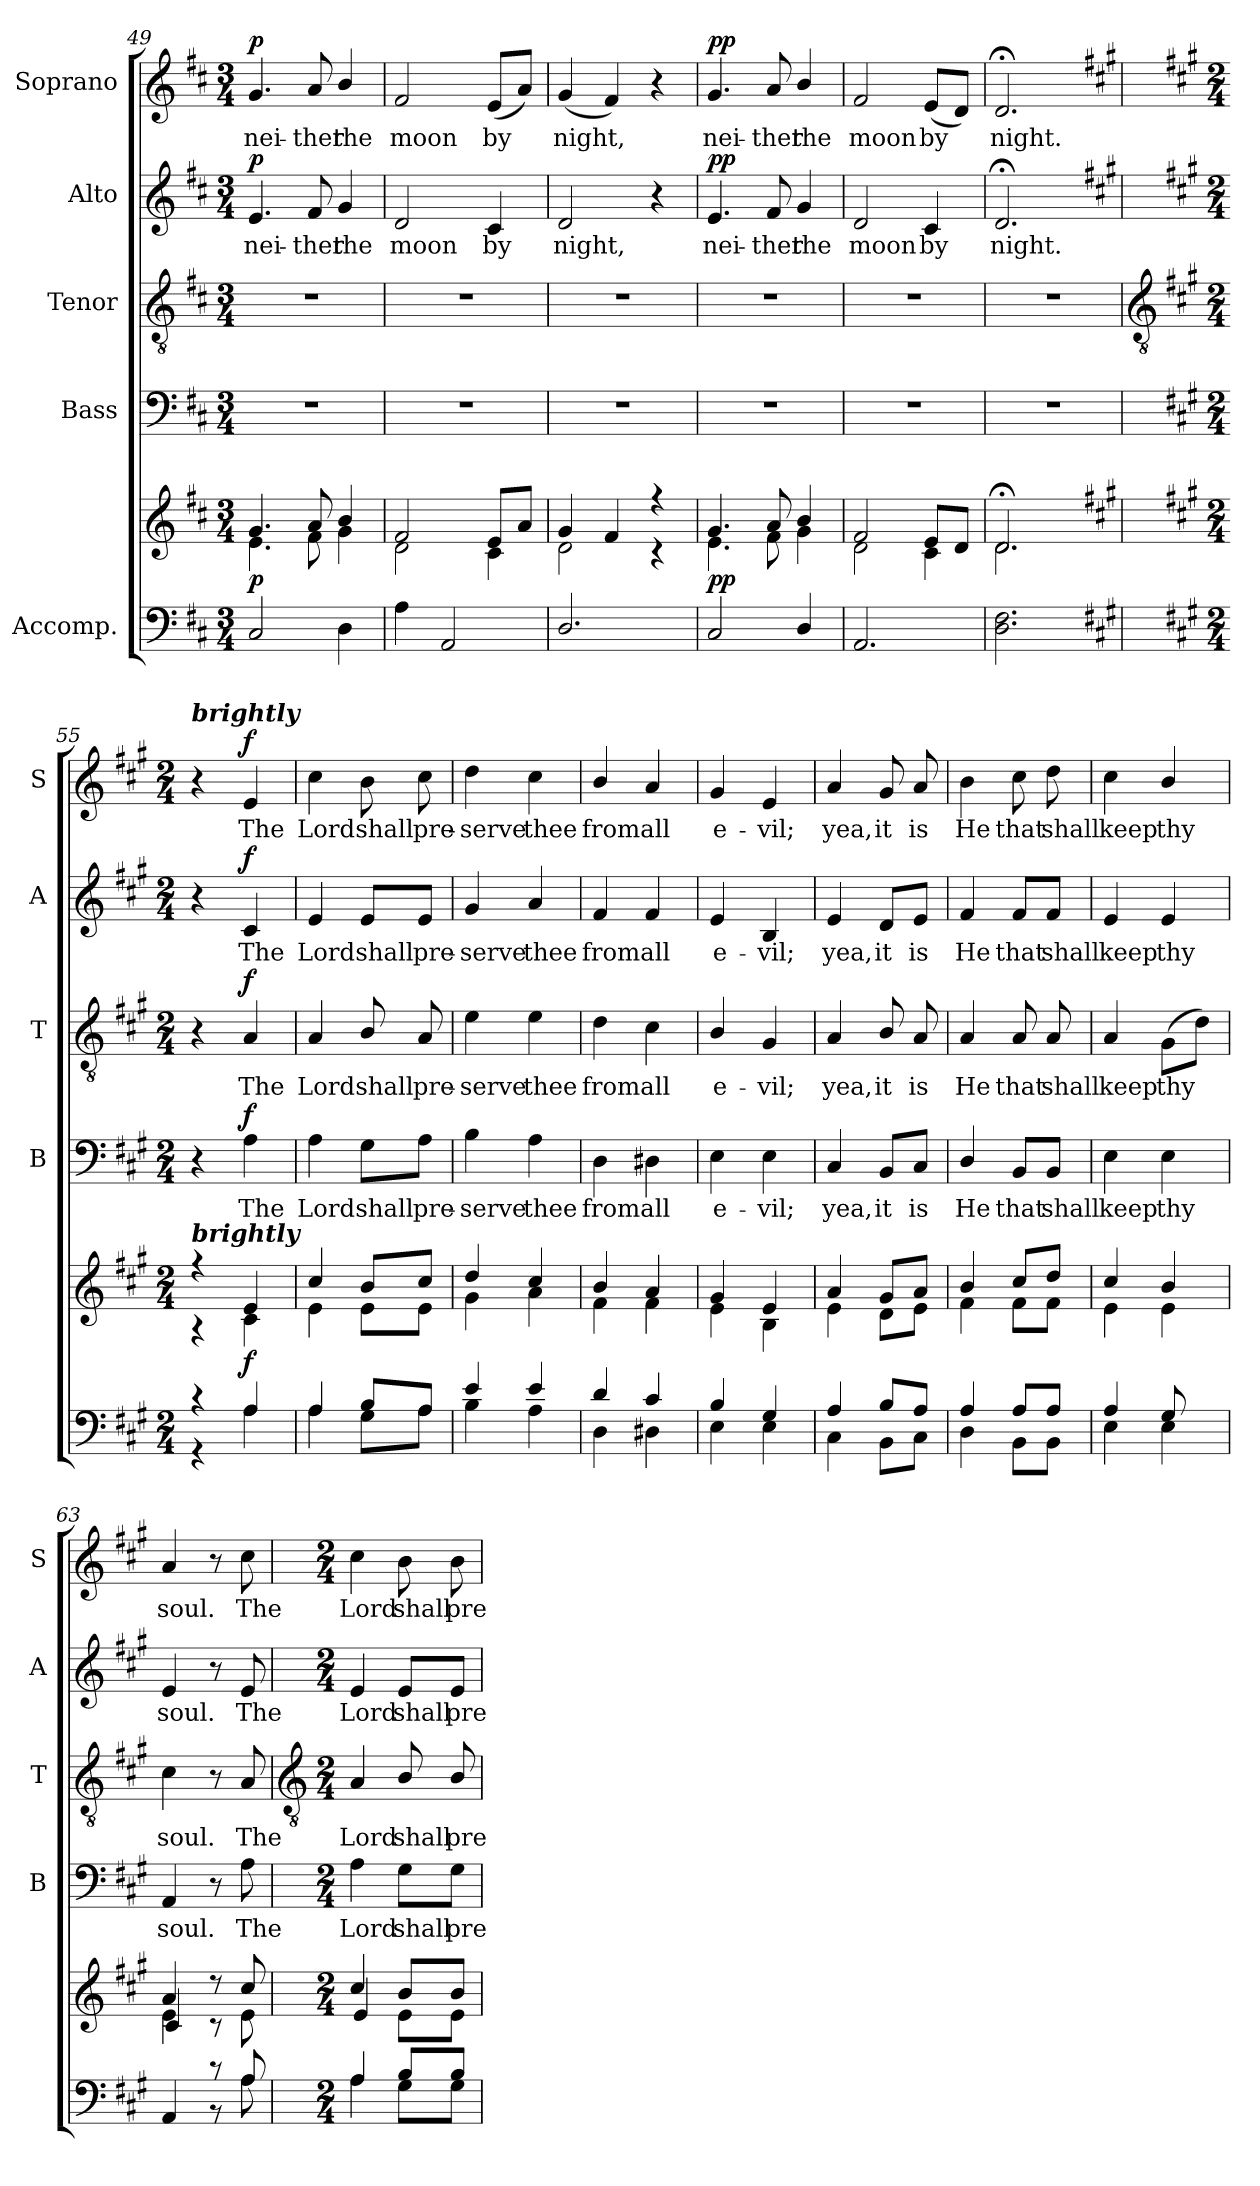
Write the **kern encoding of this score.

**kern	**kern	**dynam	**kern	**text	**dynam	**kern	**text	**dynam	**kern	**text	**dynam	**kern	**text	**dynam
*part5	*part5	*part5	*part4	*part4	*part4	*part3	*part3	*part3	*part2	*part2	*part2	*part1	*part1	*part1
*staff6	*staff5	*staff5/6	*staff4	*staff4	*staff4	*staff3	*staff3	*staff3	*staff2	*staff2	*staff2	*staff1	*staff1	*staff1
*I"Accomp.	*	*	*I"Bass	*	*	*I"Tenor	*	*	*I"Alto	*	*	*I"Soprano	*	*
*	*	*	*I'B	*	*	*I'T	*	*	*I'A	*	*	*I'S	*	*
!!LO:LB:g=z
*clefF4	*clefG2	*	*clefF4	*	*	*clefGv2	*	*	*clefG2	*	*	*clefG2	*	*
*k[f#c#]	*k[f#c#]	*	*k[f#c#]	*	*	*k[f#c#]	*	*	*k[f#c#]	*	*	*k[f#c#]	*	*
*D:	*D:	*	*D:	*	*	*D:	*	*	*D:	*	*	*D:	*	*
*M3/4	*M3/4	*	*M3/4	*	*	*M3/4	*	*	*M3/4	*	*	*M3/4	*	*
=49	=49	=49	=49	=49	=49	=49	=49	=49	=49	=49	=49	=49	=49	=49
*	*^	*	*	*	*	*	*	*	*	*	*	*	*	*
!	!	!	!LO:DY:b	!	!	!	!	!	!	!	!LO:LY:b	!LO:DY:b	!	!LO:LY:b	!LO:DY:b
2C#	4.g	4.e	p	2.r	.	.	2.r	.	.	4.e	nei-	p	4.g	nei-	p
!	!	!	!	!	!	!	!	!	!	!	!LO:LY:b	!	!	!LO:LY:b	!
.	8a	8f#	.	.	.	.	.	.	.	8f#	-ther	.	8a	-ther	.
!	!	!	!	!	!	!	!	!	!	!	!LO:LY:b	!	!	!LO:LY:b	!
4D	4b/	4g	.	.	.	.	.	.	.	4g	the	.	4b/	the	.
=50	=50	=50	=50	=50	=50	=50	=50	=50	=50	=50	=50	=50	=50	=50	=50
!	!	!	!	!	!	!	!	!	!	!	!LO:LY:b	!	!	!LO:LY:b	!
4A	2f#	2d	.	2.r	.	.	2.r	.	.	2d	moon	.	2f#	moon	.
2AA	.	.	.	.	.	.	.	.	.	.	.	.	.	.	.
!	!	!	!	!	!	!	!	!	!	!	!LO:LY:b	!	!	!LO:LY:b	!
.	8eL	4c#\	.	.	.	.	.	.	.	4c#	by	.	(<8eL	by	.
.	8aJ	.	.	.	.	.	.	.	.	.	.	.	8aJ)	.	.
=51	=51	=51	=51	=51	=51	=51	=51	=51	=51	=51	=51	=51	=51	=51	=51
!	!	!	!	!	!	!	!	!	!	!	!LO:LY:b	!	!	!LO:LY:b	!
2.D/	4g	2d\	.	2.r	.	.	2.r	.	.	2d	night,	.	(<4g	night,	.
.	4f#	.	.	.	.	.	.	.	.	.	.	.	4f#)	.	.
.	4r	4r	.	.	.	.	.	.	.	4r	.	.	4r	.	.
=52	=52	=52	=52	=52	=52	=52	=52	=52	=52	=52	=52	=52	=52	=52	=52
!	!	!	!LO:DY:b	!	!	!	!	!	!	!	!LO:LY:b	!LO:DY:b	!	!LO:LY:b	!LO:DY:b
2C#	4.g	4.e	pp	2.r	.	.	2.r	.	.	4.e	nei-	pp	4.g	nei-	pp
!	!	!	!	!	!	!	!	!	!	!	!LO:LY:b	!	!	!LO:LY:b	!
.	8a	8f#	.	.	.	.	.	.	.	8f#	-ther	.	8a	-ther	.
!	!	!	!	!	!	!	!	!	!	!	!LO:LY:b	!	!	!LO:LY:b	!
4D/	4b/	4g	.	.	.	.	.	.	.	4g	the	.	4b/	the	.
=53	=53	=53	=53	=53	=53	=53	=53	=53	=53	=53	=53	=53	=53	=53	=53
!	!	!	!	!	!	!	!	!	!	!	!LO:LY:b	!	!	!LO:LY:b	!
2.AA	2f#	2d	.	2.r	.	.	2.r	.	.	2d	moon	.	2f#	moon	.
!	!	!	!	!	!	!	!	!	!	!	!LO:LY:b	!	!	!LO:LY:b	!
.	8eL	4c#\	.	.	.	.	.	.	.	4c#	by	.	(<8eL	by	.
.	8dJ	.	.	.	.	.	.	.	.	.	.	.	8dJ)	.	.
=54	=54	=54	=54	=54	=54	=54	=54	=54	=54	=54	=54	=54	=54	=54	=54
!	!	!	!	!	!	!	!	!	!	!	!LO:LY:b	!	!	!LO:LY:b	!
2.D 2.F#	2.d;<	2.d	.	2.r	.	.	2.r	.	.	2.d;<	night.	.	2.d;<	night.	.
*k[f#c#g#]	*k[f#c#g#]	*	*	*	*	*	*	*	*	*k[f#c#g#]	*	*	*k[f#c#g#]	*	*
*A:	*A:	*	*	*	*	*	*	*	*	*A:	*	*	*A:	*	*
!!LO:LB:g=z
=55	=55	=55	=55	=55	=55	=55	=55	=55	=55	=55	=55	=55	=55	=55	=55
*	*	*	*	*	*	*	*clefGv2	*	*	*	*	*	*	*	*
*	*	*	*	*k[f#c#g#]	*	*	*k[f#c#g#]	*	*	*	*	*	*	*	*
*	*	*	*	*A:	*	*	*A:	*	*	*	*	*	*	*	*
*M2/4	*M2/4	*	*	*M2/4	*	*	*M2/4	*	*	*M2/4	*	*	*M2/4	*	*
*^	*	*	*	*	*	*	*	*	*	*	*	*	*	*	*
!	!	!	!	!	!	!	!	!	!	!	!	!	!	!LO:TX:a:Bi:t=brightly	!	!
!	!	!LO:TX:a:Bi:t=brightly	!	!	!	!	!	!	!	!	!	!	!	!	!	!
4r	4r	4r	4r	.	4r	.	.	4r	.	.	4r	.	.	4r	.	.
!	!	!	!	!LO:DY:b	!	!LO:LY:b	!LO:DY:b	!	!LO:LY:b	!LO:DY:b	!	!LO:LY:b	!LO:DY:b	!	!LO:LY:b	!LO:DY:b
4A	4A	4e	4c#	f	4A	The	f	4A	The	f	4c#	The	f	4e	The	f
=56	=56	=56	=56	=56	=56	=56	=56	=56	=56	=56	=56	=56	=56	=56	=56	=56
!	!	!	!	!	!	!LO:LY:b	!	!	!LO:LY:b	!	!	!LO:LY:b	!	!	!LO:LY:b	!
4A	4A	4cc#/	4e	.	4A	Lord	.	4A	Lord	.	4e	Lord	.	4cc#	Lord	.
!	!	!	!	!	!	!LO:LY:b	!	!	!LO:LY:b	!	!	!LO:LY:b	!	!	!LO:LY:b	!
8BL	8G#L	8b/L	8eL	.	8G#\L	shall	.	8B/	shall	.	8e/L	shall	.	8b	shall	.
!	!	!	!	!	!	!LO:LY:b	!	!	!LO:LY:b	!	!	!LO:LY:b	!	!	!LO:LY:b	!
8AJ	8AJ	8cc#/J	8eJ	.	8A\J	pre-	.	8A	pre-	.	8e/J	pre-	.	8cc#	pre-	.
=57	=57	=57	=57	=57	=57	=57	=57	=57	=57	=57	=57	=57	=57	=57	=57	=57
!	!	!	!	!	!	!LO:LY:b	!	!	!LO:LY:b	!	!	!LO:LY:b	!	!	!LO:LY:b	!
4e	4B	4dd	4g#\	.	4B	-serve	.	4e	-serve	.	4g#	-serve	.	4dd	-serve	.
!	!	!	!	!	!	!LO:LY:b	!	!	!LO:LY:b	!	!	!LO:LY:b	!	!	!LO:LY:b	!
4e	4A	4cc#/	4a	.	4A	thee	.	4e	thee	.	4a	thee	.	4cc#	thee	.
=58	=58	=58	=58	=58	=58	=58	=58	=58	=58	=58	=58	=58	=58	=58	=58	=58
!	!	!	!	!	!	!LO:LY:b	!	!	!LO:LY:b	!	!	!LO:LY:b	!	!	!LO:LY:b	!
4d	4D	4b/	4f#	.	4D	from	.	4d	from	.	4f#	from	.	4b/	from	.
!	!	!	!	!	!	!LO:LY:b	!	!	!LO:LY:b	!	!	!LO:LY:b	!	!	!LO:LY:b	!
4c#	4D#X	4a	4f#	.	4D#X	all	.	4c#	all	.	4f#	all	.	4a	all	.
=59	=59	=59	=59	=59	=59	=59	=59	=59	=59	=59	=59	=59	=59	=59	=59	=59
!	!	!	!	!	!	!LO:LY:b	!	!	!LO:LY:b	!	!	!LO:LY:b	!	!	!LO:LY:b	!
4B	4E	4g#	4e	.	4E	e-	.	4B/	e-	.	4e	e-	.	4g#	e-	.
!	!	!	!	!	!	!LO:LY:b	!	!	!LO:LY:b	!	!	!LO:LY:b	!	!	!LO:LY:b	!
4G#	4E	4e	4B	.	4E	-vil;	.	4G#	-vil;	.	4B	-vil;	.	4e	-vil;	.
=60	=60	=60	=60	=60	=60	=60	=60	=60	=60	=60	=60	=60	=60	=60	=60	=60
!	!	!	!	!	!	!LO:LY:b	!	!	!LO:LY:b	!	!	!LO:LY:b	!	!	!LO:LY:b	!
4A	4C#\	4a	4e	.	4C#	yea,	.	4A	yea,	.	4e	yea,	.	4a	yea,	.
!	!	!	!	!	!	!LO:LY:b	!	!	!LO:LY:b	!	!	!LO:LY:b	!	!	!LO:LY:b	!
8BL	8BB\L	8g#L	8dL	.	8BB/L	it	.	8B/	it	.	8d/L	it	.	8g#	it	.
!	!	!	!	!	!	!LO:LY:b	!	!	!LO:LY:b	!	!	!LO:LY:b	!	!	!LO:LY:b	!
8AJ	8C#\J	8aJ	8eJ	.	8C#/J	is	.	8A	is	.	8e/J	is	.	8a	is	.
=61	=61	=61	=61	=61	=61	=61	=61	=61	=61	=61	=61	=61	=61	=61	=61	=61
!	!	!	!	!	!	!LO:LY:b	!	!	!LO:LY:b	!	!	!LO:LY:b	!	!	!LO:LY:b	!
4A	4D	4b/	4f#	.	4D/	He	.	4A	He	.	4f#	He	.	4b	He	.
!	!	!	!	!	!	!LO:LY:b	!	!	!LO:LY:b	!	!	!LO:LY:b	!	!	!LO:LY:b	!
8AL	8BB\L	8cc#L	8f#\L	.	8BB/L	that	.	8A	that	.	8f#/L	that	.	8cc#	that	.
!	!	!	!	!	!	!LO:LY:b	!	!	!LO:LY:b	!	!	!LO:LY:b	!	!	!LO:LY:b	!
8AJ	8BB\J	8ddJ	8f#\J	.	8BB/J	shall	.	8A	shall	.	8f#/J	shall	.	8dd	shall	.
=62	=62	=62	=62	=62	=62	=62	=62	=62	=62	=62	=62	=62	=62	=62	=62	=62
*	*	*	*^	*	*	*	*	*	*	*	*	*	*	*	*	*
!	!	!	!	!	!	!	!LO:LY:b	!	!	!LO:LY:b	!	!	!LO:LY:b	!	!	!LO:LY:b	!
4A	4E	4cc#	4e	4.ryy	.	4E	keep	.	4A	keep	.	4e	keep	.	4cc#	keep	.
!	!	!	!	!	!	!	!LO:LY:b	!	!	!LO:LY:b	!	!	!LO:LY:b	!	!	!LO:LY:b	!
8G#/L	4E	4b/	4e	.	.	4E	thy	.	(>8G#L	thy	.	4e	thy	.	4b/	thy	.
8ryy	.	.	.	8d/J	.	.	.	.	8dJ)	.	.	.	.	.	.	.	.
=63	=63	=63	=63	=63	=63	=63	=63	=63	=63	=63	=63	=63	=63	=63	=63	=63	=63
!	!	!	!	!	!	!	!LO:LY:b	!	!	!LO:LY:b	!	!	!LO:LY:b	!	!	!LO:LY:b	!
4ryy	4AA	4a	4e	4c#	.	4AA	soul.	.	4c#	soul.	.	4e	soul.	.	4a	soul.	.
8r	8r	8r	8r	4ryy	.	8r	.	.	8r	.	.	8r	.	.	8r	.	.
!	!	!	!	!	!	!	!LO:LY:b	!	!	!LO:LY:b	!	!	!LO:LY:b	!	!	!LO:LY:b	!
8A	8A	8cc#/	8e	.	.	8A	The	.	8A	The	.	8e	The	.	8cc#	The	.
*	*	*v	*v	*v	*	*	*	*	*	*	*	*	*	*	*	*	*
!!LO:LB:g=z
=64	=64	=64	=64	=64	=64	=64	=64	=64	=64	=64	=64	=64	=64	=64	=64
*	*	*	*	*	*	*	*clefGv2	*	*	*	*	*	*	*	*
*M2/4	*	*M2/4	*	*M2/4	*	*	*M2/4	*	*	*M2/4	*	*	*M2/4	*	*
*	*	*^	*	*	*	*	*	*	*	*	*	*	*	*	*
!	!	!	!	!	!	!LO:LY:b	!	!	!LO:LY:b	!	!	!LO:LY:b	!	!	!LO:LY:b	!
4A	4A	4cc#/	4e/	.	4A	Lord	.	4A	Lord	.	4e	Lord	.	4cc#	Lord	.
!	!	!	!	!	!	!LO:LY:b	!	!	!LO:LY:b	!	!	!LO:LY:b	!	!	!LO:LY:b	!
8BL	8G#L	8b/L	8eL	.	8G#\L	shall	.	8B/	shall	.	8e/L	shall	.	8b	shall	.
!	!	!	!	!	!	!LO:LY:b	!	!	!LO:LY:b	!	!	!LO:LY:b	!	!	!LO:LY:b	!
8BJ	8G#J	8b/J	8eJ	.	8G#\J	pre-	.	8B/	pre-	.	8e/J	pre-	.	8b	pre-	.
*v	*v	*	*	*	*	*	*	*	*	*	*	*	*	*	*	*
*	*v	*v	*	*	*	*	*	*	*	*	*	*	*	*	*
=	=	=	=	=	=	=	=	=	=	=	=	=	=	=
*-	*-	*-	*-	*-	*-	*-	*-	*-	*-	*-	*-	*-	*-	*-
